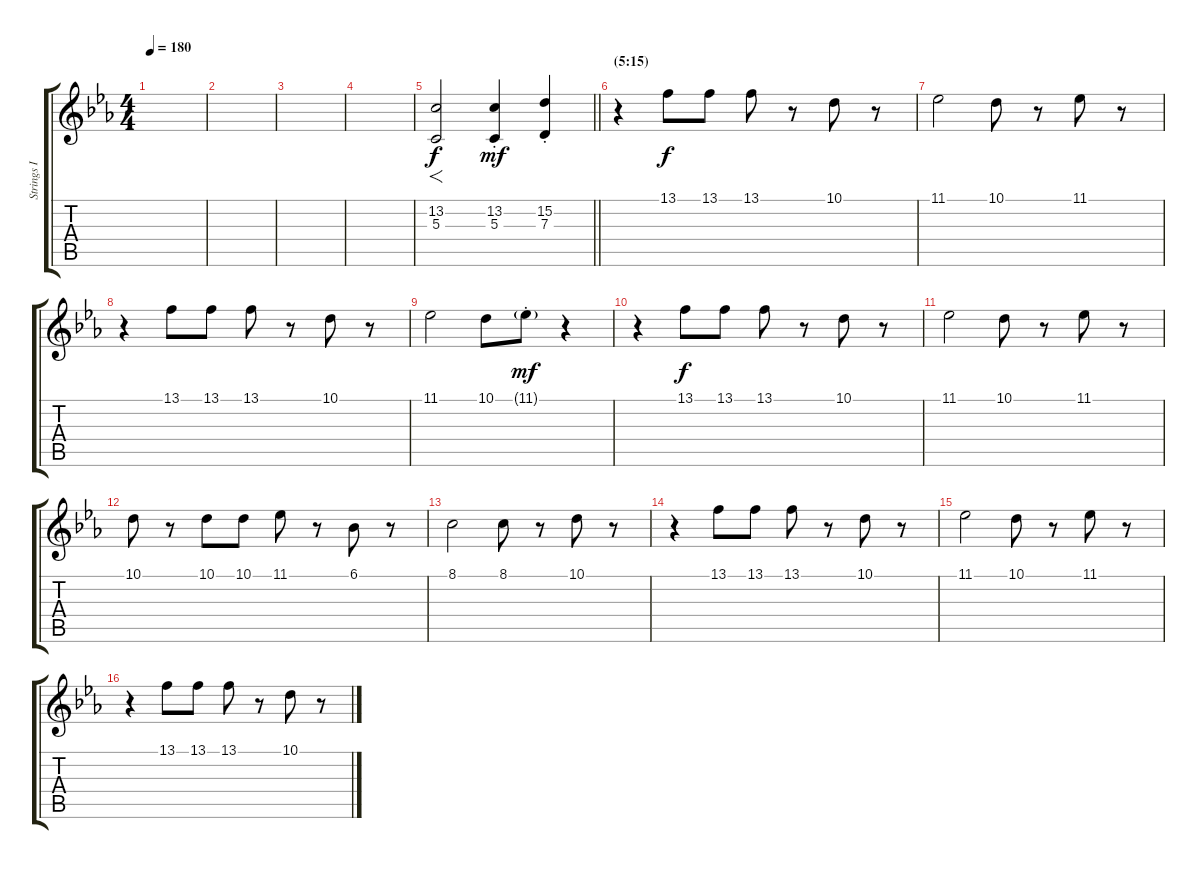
\track ("Strings I" "Strings I") {instrument stringensemble1}
\staff {score tabs}
\tuning (E4 B3 G3 D3 A2 E2) {hide}
\ts (4 4)
\tempo 180
\clef g2
\ks eb
|
|
|
|
\barLineRight lightlight
(13.2 5.3).2{f volume 14} (13.2{st} 5.3{st}).4{dy mf} (15.2{st} 7.3{st}).4 |
\section ("" "(5:15)")
r.4 13.1.8{dy f} 13.1.8 13.1.8 r.8 10.1.8 r.8 |
11.1.2 10.1.8 r.8 11.1.8 r.8 |
r.4 13.1.8 13.1.8 13.1.8 r.8 10.1.8 r.8 |
11.1.2 10.1.8 11.1{g st}.8{dy mf} r.4 |
r.4 13.1.8{dy f} 13.1.8 13.1.8 r.8 10.1.8 r.8 |
11.1.2 10.1.8 r.8 11.1.8 r.8 |
10.1.8 r.8 10.1.8 10.1.8 11.1.8 r.8 6.1.8 r.8 |
8.1.2 8.1.8 r.8 10.1.8 r.8 |
r.4 13.1.8 13.1.8 13.1.8 r.8 10.1.8 r.8 |
11.1.2 10.1.8 r.8 11.1.8 r.8 |
r.4 13.1.8 13.1.8 13.1.8 r.8 10.1.8 r.8
